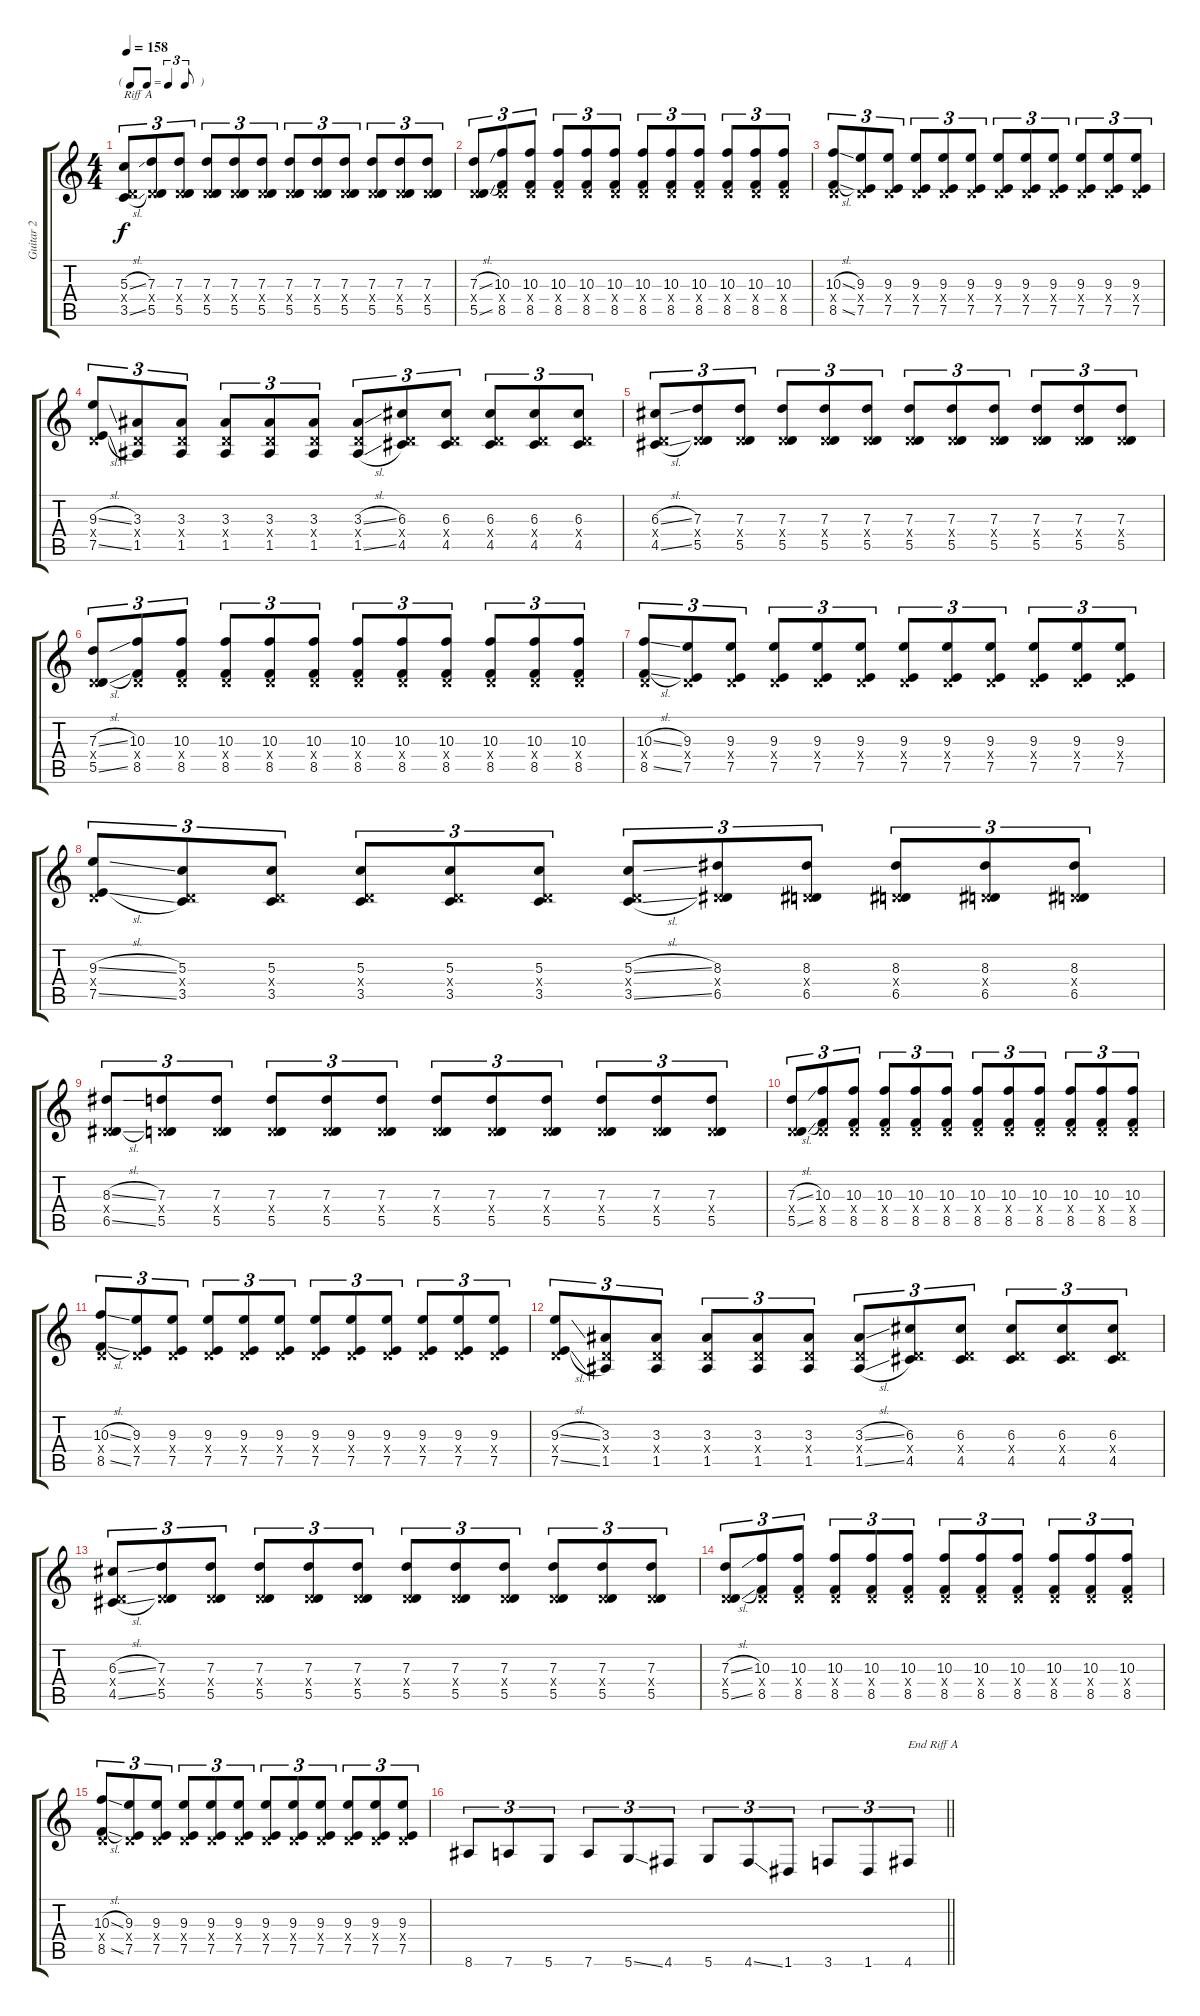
\track ("Guitar 2" "Guitar 2") {instrument distortionguitar}
\staff {score tabs}
\tuning (E4 B3 G3 D3 A2 D2) {hide}
\ts (4 4)
\tf triplet8th
\tempo 158
\clef g2
\ks c
(5.3{sl} 0.4{x} 3.5{sl}).8{tu (3 2) txt "Riff A" dy f} (7.3 0.4{x} 5.5).8{tu (3 2)} (7.3 0.4{x} 5.5).8{tu (3 2)} (7.3 0.4{x} 5.5).8{tu (3 2)} (7.3 0.4{x} 5.5).8{tu (3 2)} (7.3 0.4{x} 5.5).8{tu (3 2)} (7.3 0.4{x} 5.5).8{tu (3 2)} (7.3 0.4{x} 5.5).8{tu (3 2)} (7.3 0.4{x} 5.5).8{tu (3 2)} (7.3 0.4{x} 5.5).8{tu (3 2)} (7.3 0.4{x} 5.5).8{tu (3 2)} (7.3 0.4{x} 5.5).8{tu (3 2)} |
(7.3{sl} 0.4{x} 5.5{sl}).8{tu (3 2)} (10.3 0.4{x} 8.5).8{tu (3 2)} (10.3 0.4{x} 8.5).8{tu (3 2)} (10.3 0.4{x} 8.5).8{tu (3 2)} (10.3 0.4{x} 8.5).8{tu (3 2)} (10.3 0.4{x} 8.5).8{tu (3 2)} (10.3 0.4{x} 8.5).8{tu (3 2)} (10.3 0.4{x} 8.5).8{tu (3 2)} (10.3 0.4{x} 8.5).8{tu (3 2)} (10.3 0.4{x} 8.5).8{tu (3 2)} (10.3 0.4{x} 8.5).8{tu (3 2)} (10.3 0.4{x} 8.5).8{tu (3 2)} |
(10.3{sl} 0.4{x} 8.5{sl}).8{tu (3 2)} (9.3 0.4{x} 7.5).8{tu (3 2)} (9.3 0.4{x} 7.5).8{tu (3 2)} (9.3 0.4{x} 7.5).8{tu (3 2)} (9.3 0.4{x} 7.5).8{tu (3 2)} (9.3 0.4{x} 7.5).8{tu (3 2)} (9.3 0.4{x} 7.5).8{tu (3 2)} (9.3 0.4{x} 7.5).8{tu (3 2)} (9.3 0.4{x} 7.5).8{tu (3 2)} (9.3 0.4{x} 7.5).8{tu (3 2)} (9.3 0.4{x} 7.5).8{tu (3 2)} (9.3 0.4{x} 7.5).8{tu (3 2)} |
(9.3{sl} 0.4{x} 7.5{sl}).8{tu (3 2)} (3.3 0.4{x} 1.5).8{tu (3 2)} (3.3 0.4{x} 1.5).8{tu (3 2)} (3.3 0.4{x} 1.5).8{tu (3 2)} (3.3 0.4{x} 1.5).8{tu (3 2)} (3.3 0.4{x} 1.5).8{tu (3 2)} (3.3{sl} 0.4{x} 1.5{sl}).8{tu (3 2)} (6.3 0.4{x} 4.5).8{tu (3 2)} (6.3 0.4{x} 4.5).8{tu (3 2)} (6.3 0.4{x} 4.5).8{tu (3 2)} (6.3 0.4{x} 4.5).8{tu (3 2)} (6.3 0.4{x} 4.5).8{tu (3 2)} |
(6.3{sl} 0.4{x} 4.5{sl}).8{tu (3 2)} (7.3 0.4{x} 5.5).8{tu (3 2)} (7.3 0.4{x} 5.5).8{tu (3 2)} (7.3 0.4{x} 5.5).8{tu (3 2)} (7.3 0.4{x} 5.5).8{tu (3 2)} (7.3 0.4{x} 5.5).8{tu (3 2)} (7.3 0.4{x} 5.5).8{tu (3 2)} (7.3 0.4{x} 5.5).8{tu (3 2)} (7.3 0.4{x} 5.5).8{tu (3 2)} (7.3 0.4{x} 5.5).8{tu (3 2)} (7.3 0.4{x} 5.5).8{tu (3 2)} (7.3 0.4{x} 5.5).8{tu (3 2)} |
(7.3{sl} 0.4{x} 5.5{sl}).8{tu (3 2)} (10.3 0.4{x} 8.5).8{tu (3 2)} (10.3 0.4{x} 8.5).8{tu (3 2)} (10.3 0.4{x} 8.5).8{tu (3 2)} (10.3 0.4{x} 8.5).8{tu (3 2)} (10.3 0.4{x} 8.5).8{tu (3 2)} (10.3 0.4{x} 8.5).8{tu (3 2)} (10.3 0.4{x} 8.5).8{tu (3 2)} (10.3 0.4{x} 8.5).8{tu (3 2)} (10.3 0.4{x} 8.5).8{tu (3 2)} (10.3 0.4{x} 8.5).8{tu (3 2)} (10.3 0.4{x} 8.5).8{tu (3 2)} |
(10.3{sl} 0.4{x} 8.5{sl}).8{tu (3 2)} (9.3 0.4{x} 7.5).8{tu (3 2)} (9.3 0.4{x} 7.5).8{tu (3 2)} (9.3 0.4{x} 7.5).8{tu (3 2)} (9.3 0.4{x} 7.5).8{tu (3 2)} (9.3 0.4{x} 7.5).8{tu (3 2)} (9.3 0.4{x} 7.5).8{tu (3 2)} (9.3 0.4{x} 7.5).8{tu (3 2)} (9.3 0.4{x} 7.5).8{tu (3 2)} (9.3 0.4{x} 7.5).8{tu (3 2)} (9.3 0.4{x} 7.5).8{tu (3 2)} (9.3 0.4{x} 7.5).8{tu (3 2)} |
(9.3{sl} 0.4{x} 7.5{sl}).8{tu (3 2)} (5.3 0.4{x} 3.5).8{tu (3 2)} (5.3 0.4{x} 3.5).8{tu (3 2)} (5.3 0.4{x} 3.5).8{tu (3 2)} (5.3 0.4{x} 3.5).8{tu (3 2)} (5.3 0.4{x} 3.5).8{tu (3 2)} (5.3{sl} 0.4{x} 3.5{sl}).8{tu (3 2)} (8.3 0.4{x} 6.5).8{tu (3 2)} (8.3 0.4{x} 6.5).8{tu (3 2)} (8.3 0.4{x} 6.5).8{tu (3 2)} (8.3 0.4{x} 6.5).8{tu (3 2)} (8.3 0.4{x} 6.5).8{tu (3 2)} |
(8.3{sl} 0.4{x} 6.5{sl}).8{tu (3 2)} (7.3 0.4{x} 5.5).8{tu (3 2)} (7.3 0.4{x} 5.5).8{tu (3 2)} (7.3 0.4{x} 5.5).8{tu (3 2)} (7.3 0.4{x} 5.5).8{tu (3 2)} (7.3 0.4{x} 5.5).8{tu (3 2)} (7.3 0.4{x} 5.5).8{tu (3 2)} (7.3 0.4{x} 5.5).8{tu (3 2)} (7.3 0.4{x} 5.5).8{tu (3 2)} (7.3 0.4{x} 5.5).8{tu (3 2)} (7.3 0.4{x} 5.5).8{tu (3 2)} (7.3 0.4{x} 5.5).8{tu (3 2)} |
(7.3{sl} 0.4{x} 5.5{sl}).8{tu (3 2)} (10.3 0.4{x} 8.5).8{tu (3 2)} (10.3 0.4{x} 8.5).8{tu (3 2)} (10.3 0.4{x} 8.5).8{tu (3 2)} (10.3 0.4{x} 8.5).8{tu (3 2)} (10.3 0.4{x} 8.5).8{tu (3 2)} (10.3 0.4{x} 8.5).8{tu (3 2)} (10.3 0.4{x} 8.5).8{tu (3 2)} (10.3 0.4{x} 8.5).8{tu (3 2)} (10.3 0.4{x} 8.5).8{tu (3 2)} (10.3 0.4{x} 8.5).8{tu (3 2)} (10.3 0.4{x} 8.5).8{tu (3 2)} |
(10.3{sl} 0.4{x} 8.5{sl}).8{tu (3 2)} (9.3 0.4{x} 7.5).8{tu (3 2)} (9.3 0.4{x} 7.5).8{tu (3 2)} (9.3 0.4{x} 7.5).8{tu (3 2)} (9.3 0.4{x} 7.5).8{tu (3 2)} (9.3 0.4{x} 7.5).8{tu (3 2)} (9.3 0.4{x} 7.5).8{tu (3 2)} (9.3 0.4{x} 7.5).8{tu (3 2)} (9.3 0.4{x} 7.5).8{tu (3 2)} (9.3 0.4{x} 7.5).8{tu (3 2)} (9.3 0.4{x} 7.5).8{tu (3 2)} (9.3 0.4{x} 7.5).8{tu (3 2)} |
(9.3{sl} 0.4{x} 7.5{sl}).8{tu (3 2)} (3.3 0.4{x} 1.5).8{tu (3 2)} (3.3 0.4{x} 1.5).8{tu (3 2)} (3.3 0.4{x} 1.5).8{tu (3 2)} (3.3 0.4{x} 1.5).8{tu (3 2)} (3.3 0.4{x} 1.5).8{tu (3 2)} (3.3{sl} 0.4{x} 1.5{sl}).8{tu (3 2)} (6.3 0.4{x} 4.5).8{tu (3 2)} (6.3 0.4{x} 4.5).8{tu (3 2)} (6.3 0.4{x} 4.5).8{tu (3 2)} (6.3 0.4{x} 4.5).8{tu (3 2)} (6.3 0.4{x} 4.5).8{tu (3 2)} |
(6.3{sl} 0.4{x} 4.5{sl}).8{tu (3 2)} (7.3 0.4{x} 5.5).8{tu (3 2)} (7.3 0.4{x} 5.5).8{tu (3 2)} (7.3 0.4{x} 5.5).8{tu (3 2)} (7.3 0.4{x} 5.5).8{tu (3 2)} (7.3 0.4{x} 5.5).8{tu (3 2)} (7.3 0.4{x} 5.5).8{tu (3 2)} (7.3 0.4{x} 5.5).8{tu (3 2)} (7.3 0.4{x} 5.5).8{tu (3 2)} (7.3 0.4{x} 5.5).8{tu (3 2)} (7.3 0.4{x} 5.5).8{tu (3 2)} (7.3 0.4{x} 5.5).8{tu (3 2)} |
(7.3{sl} 0.4{x} 5.5{sl}).8{tu (3 2)} (10.3 0.4{x} 8.5).8{tu (3 2)} (10.3 0.4{x} 8.5).8{tu (3 2)} (10.3 0.4{x} 8.5).8{tu (3 2)} (10.3 0.4{x} 8.5).8{tu (3 2)} (10.3 0.4{x} 8.5).8{tu (3 2)} (10.3 0.4{x} 8.5).8{tu (3 2)} (10.3 0.4{x} 8.5).8{tu (3 2)} (10.3 0.4{x} 8.5).8{tu (3 2)} (10.3 0.4{x} 8.5).8{tu (3 2)} (10.3 0.4{x} 8.5).8{tu (3 2)} (10.3 0.4{x} 8.5).8{tu (3 2)} |
(10.3{sl} 0.4{x} 8.5{sl}).8{tu (3 2)} (9.3 0.4{x} 7.5).8{tu (3 2)} (9.3 0.4{x} 7.5).8{tu (3 2)} (9.3 0.4{x} 7.5).8{tu (3 2)} (9.3 0.4{x} 7.5).8{tu (3 2)} (9.3 0.4{x} 7.5).8{tu (3 2)} (9.3 0.4{x} 7.5).8{tu (3 2)} (9.3 0.4{x} 7.5).8{tu (3 2)} (9.3 0.4{x} 7.5).8{tu (3 2)} (9.3 0.4{x} 7.5).8{tu (3 2)} (9.3 0.4{x} 7.5).8{tu (3 2)} (9.3 0.4{x} 7.5).8{tu (3 2)} |
\barLineRight lightlight
8.6.8{tu (3 2)} 7.6.8{tu (3 2)} 5.6.8{tu (3 2)} 7.6.8{tu (3 2)} 5.6{ss}.8{tu (3 2)} 4.6.8{tu (3 2)} 5.6.8{tu (3 2)} 4.6{ss}.8{tu (3 2)} 1.6.8{tu (3 2)} 3.6.8{tu (3 2)} 1.6.8{tu (3 2)} 4.6.8{tu (3 2) txt "End Riff A"}
